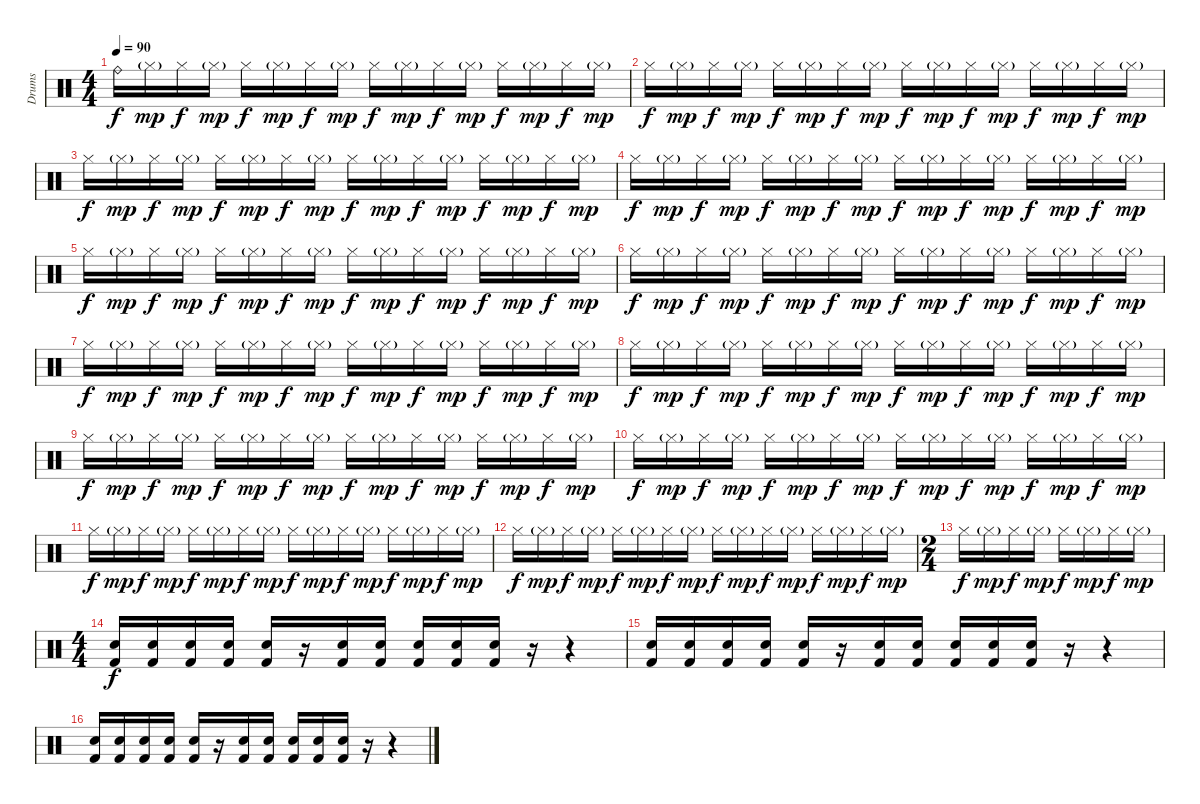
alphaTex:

\track ("Drums" "Drums") {instrument percussion}
\staff {score}
\articulation defaults
\ts (4 4)
\tempo 90
\clef neutral
\ks c "Ride (bell)".16{dy f} "Hi-Hat (closed)"{g}.16{dy mp} "Hi-Hat (closed)".16{dy f} "Hi-Hat (closed)"{g}.16{dy mp} "Hi-Hat (closed)".16{dy f} "Hi-Hat (closed)"{g}.16{dy mp} "Hi-Hat (closed)".16{dy f} "Hi-Hat (closed)"{g}.16{dy mp} "Hi-Hat (closed)".16{dy f} "Hi-Hat (closed)"{g}.16{dy mp} "Hi-Hat (closed)".16{dy f} "Hi-Hat (closed)"{g}.16{dy mp} "Hi-Hat (closed)".16{dy f} "Hi-Hat (closed)"{g}.16{dy mp} "Hi-Hat (closed)".16{dy f} "Hi-Hat (closed)"{g}.16{dy mp}
|
"Hi-Hat (closed)".16{dy f} "Hi-Hat (closed)"{g}.16{dy mp} "Hi-Hat (closed)".16{dy f} "Hi-Hat (closed)"{g}.16{dy mp} "Hi-Hat (closed)".16{dy f} "Hi-Hat (closed)"{g}.16{dy mp} "Hi-Hat (closed)".16{dy f} "Hi-Hat (closed)"{g}.16{dy mp} "Hi-Hat (closed)".16{dy f} "Hi-Hat (closed)"{g}.16{dy mp} "Hi-Hat (closed)".16{dy f} "Hi-Hat (closed)"{g}.16{dy mp} "Hi-Hat (closed)".16{dy f} "Hi-Hat (closed)"{g}.16{dy mp} "Hi-Hat (closed)".16{dy f} "Hi-Hat (closed)"{g}.16{dy mp} |
"Hi-Hat (closed)".16{dy f} "Hi-Hat (closed)"{g}.16{dy mp} "Hi-Hat (closed)".16{dy f} "Hi-Hat (closed)"{g}.16{dy mp} "Hi-Hat (closed)".16{dy f} "Hi-Hat (closed)"{g}.16{dy mp} "Hi-Hat (closed)".16{dy f} "Hi-Hat (closed)"{g}.16{dy mp} "Hi-Hat (closed)".16{dy f} "Hi-Hat (closed)"{g}.16{dy mp} "Hi-Hat (closed)".16{dy f} "Hi-Hat (closed)"{g}.16{dy mp} "Hi-Hat (closed)".16{dy f} "Hi-Hat (closed)"{g}.16{dy mp} "Hi-Hat (closed)".16{dy f} "Hi-Hat (closed)"{g}.16{dy mp} |
"Hi-Hat (closed)".16{dy f} "Hi-Hat (closed)"{g}.16{dy mp} "Hi-Hat (closed)".16{dy f} "Hi-Hat (closed)"{g}.16{dy mp} "Hi-Hat (closed)".16{dy f} "Hi-Hat (closed)"{g}.16{dy mp} "Hi-Hat (closed)".16{dy f} "Hi-Hat (closed)"{g}.16{dy mp} "Hi-Hat (closed)".16{dy f} "Hi-Hat (closed)"{g}.16{dy mp} "Hi-Hat (closed)".16{dy f} "Hi-Hat (closed)"{g}.16{dy mp} "Hi-Hat (closed)".16{dy f} "Hi-Hat (closed)"{g}.16{dy mp} "Hi-Hat (closed)".16{dy f} "Hi-Hat (closed)"{g}.16{dy mp} |
"Hi-Hat (closed)".16{dy f} "Hi-Hat (closed)"{g}.16{dy mp} "Hi-Hat (closed)".16{dy f} "Hi-Hat (closed)"{g}.16{dy mp} "Hi-Hat (closed)".16{dy f} "Hi-Hat (closed)"{g}.16{dy mp} "Hi-Hat (closed)".16{dy f} "Hi-Hat (closed)"{g}.16{dy mp} "Hi-Hat (closed)".16{dy f} "Hi-Hat (closed)"{g}.16{dy mp} "Hi-Hat (closed)".16{dy f} "Hi-Hat (closed)"{g}.16{dy mp} "Hi-Hat (closed)".16{dy f} "Hi-Hat (closed)"{g}.16{dy mp} "Hi-Hat (closed)".16{dy f} "Hi-Hat (closed)"{g}.16{dy mp} |
"Hi-Hat (closed)".16{dy f} "Hi-Hat (closed)"{g}.16{dy mp} "Hi-Hat (closed)".16{dy f} "Hi-Hat (closed)"{g}.16{dy mp} "Hi-Hat (closed)".16{dy f} "Hi-Hat (closed)"{g}.16{dy mp} "Hi-Hat (closed)".16{dy f} "Hi-Hat (closed)"{g}.16{dy mp} "Hi-Hat (closed)".16{dy f} "Hi-Hat (closed)"{g}.16{dy mp} "Hi-Hat (closed)".16{dy f} "Hi-Hat (closed)"{g}.16{dy mp} "Hi-Hat (closed)".16{dy f} "Hi-Hat (closed)"{g}.16{dy mp} "Hi-Hat (closed)".16{dy f} "Hi-Hat (closed)"{g}.16{dy mp} |
"Hi-Hat (closed)".16{dy f} "Hi-Hat (closed)"{g}.16{dy mp} "Hi-Hat (closed)".16{dy f} "Hi-Hat (closed)"{g}.16{dy mp} "Hi-Hat (closed)".16{dy f} "Hi-Hat (closed)"{g}.16{dy mp} "Hi-Hat (closed)".16{dy f} "Hi-Hat (closed)"{g}.16{dy mp} "Hi-Hat (closed)".16{dy f} "Hi-Hat (closed)"{g}.16{dy mp} "Hi-Hat (closed)".16{dy f} "Hi-Hat (closed)"{g}.16{dy mp} "Hi-Hat (closed)".16{dy f} "Hi-Hat (closed)"{g}.16{dy mp} "Hi-Hat (closed)".16{dy f} "Hi-Hat (closed)"{g}.16{dy mp} |
"Hi-Hat (closed)".16{dy f} "Hi-Hat (closed)"{g}.16{dy mp} "Hi-Hat (closed)".16{dy f} "Hi-Hat (closed)"{g}.16{dy mp} "Hi-Hat (closed)".16{dy f} "Hi-Hat (closed)"{g}.16{dy mp} "Hi-Hat (closed)".16{dy f} "Hi-Hat (closed)"{g}.16{dy mp} "Hi-Hat (closed)".16{dy f} "Hi-Hat (closed)"{g}.16{dy mp} "Hi-Hat (closed)".16{dy f} "Hi-Hat (closed)"{g}.16{dy mp} "Hi-Hat (closed)".16{dy f} "Hi-Hat (closed)"{g}.16{dy mp} "Hi-Hat (closed)".16{dy f} "Hi-Hat (closed)"{g}.16{dy mp} |
"Hi-Hat (closed)".16{dy f} "Hi-Hat (closed)"{g}.16{dy mp} "Hi-Hat (closed)".16{dy f} "Hi-Hat (closed)"{g}.16{dy mp} "Hi-Hat (closed)".16{dy f} "Hi-Hat (closed)"{g}.16{dy mp} "Hi-Hat (closed)".16{dy f} "Hi-Hat (closed)"{g}.16{dy mp} "Hi-Hat (closed)".16{dy f} "Hi-Hat (closed)"{g}.16{dy mp} "Hi-Hat (closed)".16{dy f} "Hi-Hat (closed)"{g}.16{dy mp} "Hi-Hat (closed)".16{dy f} "Hi-Hat (closed)"{g}.16{dy mp} "Hi-Hat (closed)".16{dy f} "Hi-Hat (closed)"{g}.16{dy mp} |
"Hi-Hat (closed)".16{dy f} "Hi-Hat (closed)"{g}.16{dy mp} "Hi-Hat (closed)".16{dy f} "Hi-Hat (closed)"{g}.16{dy mp} "Hi-Hat (closed)".16{dy f} "Hi-Hat (closed)"{g}.16{dy mp} "Hi-Hat (closed)".16{dy f} "Hi-Hat (closed)"{g}.16{dy mp} "Hi-Hat (closed)".16{dy f} "Hi-Hat (closed)"{g}.16{dy mp} "Hi-Hat (closed)".16{dy f} "Hi-Hat (closed)"{g}.16{dy mp} "Hi-Hat (closed)".16{dy f} "Hi-Hat (closed)"{g}.16{dy mp} "Hi-Hat (closed)".16{dy f} "Hi-Hat (closed)"{g}.16{dy mp} |
"Hi-Hat (closed)".16{dy f} "Hi-Hat (closed)"{g}.16{dy mp} "Hi-Hat (closed)".16{dy f} "Hi-Hat (closed)"{g}.16{dy mp} "Hi-Hat (closed)".16{dy f} "Hi-Hat (closed)"{g}.16{dy mp} "Hi-Hat (closed)".16{dy f} "Hi-Hat (closed)"{g}.16{dy mp} "Hi-Hat (closed)".16{dy f} "Hi-Hat (closed)"{g}.16{dy mp} "Hi-Hat (closed)".16{dy f} "Hi-Hat (closed)"{g}.16{dy mp} "Hi-Hat (closed)".16{dy f} "Hi-Hat (closed)"{g}.16{dy mp} "Hi-Hat (closed)".16{dy f} "Hi-Hat (closed)"{g}.16{dy mp} |
"Hi-Hat (closed)".16{dy f} "Hi-Hat (closed)"{g}.16{dy mp} "Hi-Hat (closed)".16{dy f} "Hi-Hat (closed)"{g}.16{dy mp} "Hi-Hat (closed)".16{dy f} "Hi-Hat (closed)"{g}.16{dy mp} "Hi-Hat (closed)".16{dy f} "Hi-Hat (closed)"{g}.16{dy mp} "Hi-Hat (closed)".16{dy f} "Hi-Hat (closed)"{g}.16{dy mp} "Hi-Hat (closed)".16{dy f} "Hi-Hat (closed)"{g}.16{dy mp} "Hi-Hat (closed)".16{dy f} "Hi-Hat (closed)"{g}.16{dy mp} "Hi-Hat (closed)".16{dy f} "Hi-Hat (closed)"{g}.16{dy mp} |
\ts (2 4)
"Hi-Hat (closed)".16{dy f} "Hi-Hat (closed)"{g}.16{dy mp} "Hi-Hat (closed)".16{dy f} "Hi-Hat (closed)"{g}.16{dy mp} "Hi-Hat (closed)".16{dy f} "Hi-Hat (closed)"{g}.16{dy mp} "Hi-Hat (closed)".16{dy f} "Hi-Hat (closed)"{g}.16{dy mp} |
\ts (4 4)
("Electric Snare (hit)" "Kick (hit) 2").16{dy f} ("Electric Snare (hit)" "Kick (hit) 2").16 ("Electric Snare (hit)" "Kick (hit) 2").16 ("Electric Snare (hit)" "Kick (hit) 2").16 ("Electric Snare (hit)" "Kick (hit) 2").16 r.16 ("Electric Snare (hit)" "Kick (hit) 2").16 ("Electric Snare (hit)" "Kick (hit) 2").16 ("Electric Snare (hit)" "Kick (hit) 2").16 ("Electric Snare (hit)" "Kick (hit) 2").16 ("Electric Snare (hit)" "Kick (hit) 2").16 r.16 r.4 |
("Electric Snare (hit)" "Kick (hit) 2").16 ("Electric Snare (hit)" "Kick (hit) 2").16 ("Electric Snare (hit)" "Kick (hit) 2").16 ("Electric Snare (hit)" "Kick (hit) 2").16 ("Electric Snare (hit)" "Kick (hit) 2").16 r.16 ("Electric Snare (hit)" "Kick (hit) 2").16 ("Electric Snare (hit)" "Kick (hit) 2").16 ("Electric Snare (hit)" "Kick (hit) 2").16 ("Electric Snare (hit)" "Kick (hit) 2").16 ("Electric Snare (hit)" "Kick (hit) 2").16 r.16 r.4 |
("Electric Snare (hit)" "Kick (hit) 2").16 ("Electric Snare (hit)" "Kick (hit) 2").16 ("Electric Snare (hit)" "Kick (hit) 2").16 ("Electric Snare (hit)" "Kick (hit) 2").16 ("Electric Snare (hit)" "Kick (hit) 2").16 r.16 ("Electric Snare (hit)" "Kick (hit) 2").16 ("Electric Snare (hit)" "Kick (hit) 2").16 ("Electric Snare (hit)" "Kick (hit) 2").16 ("Electric Snare (hit)" "Kick (hit) 2").16 ("Electric Snare (hit)" "Kick (hit) 2").16 r.16 r.4
